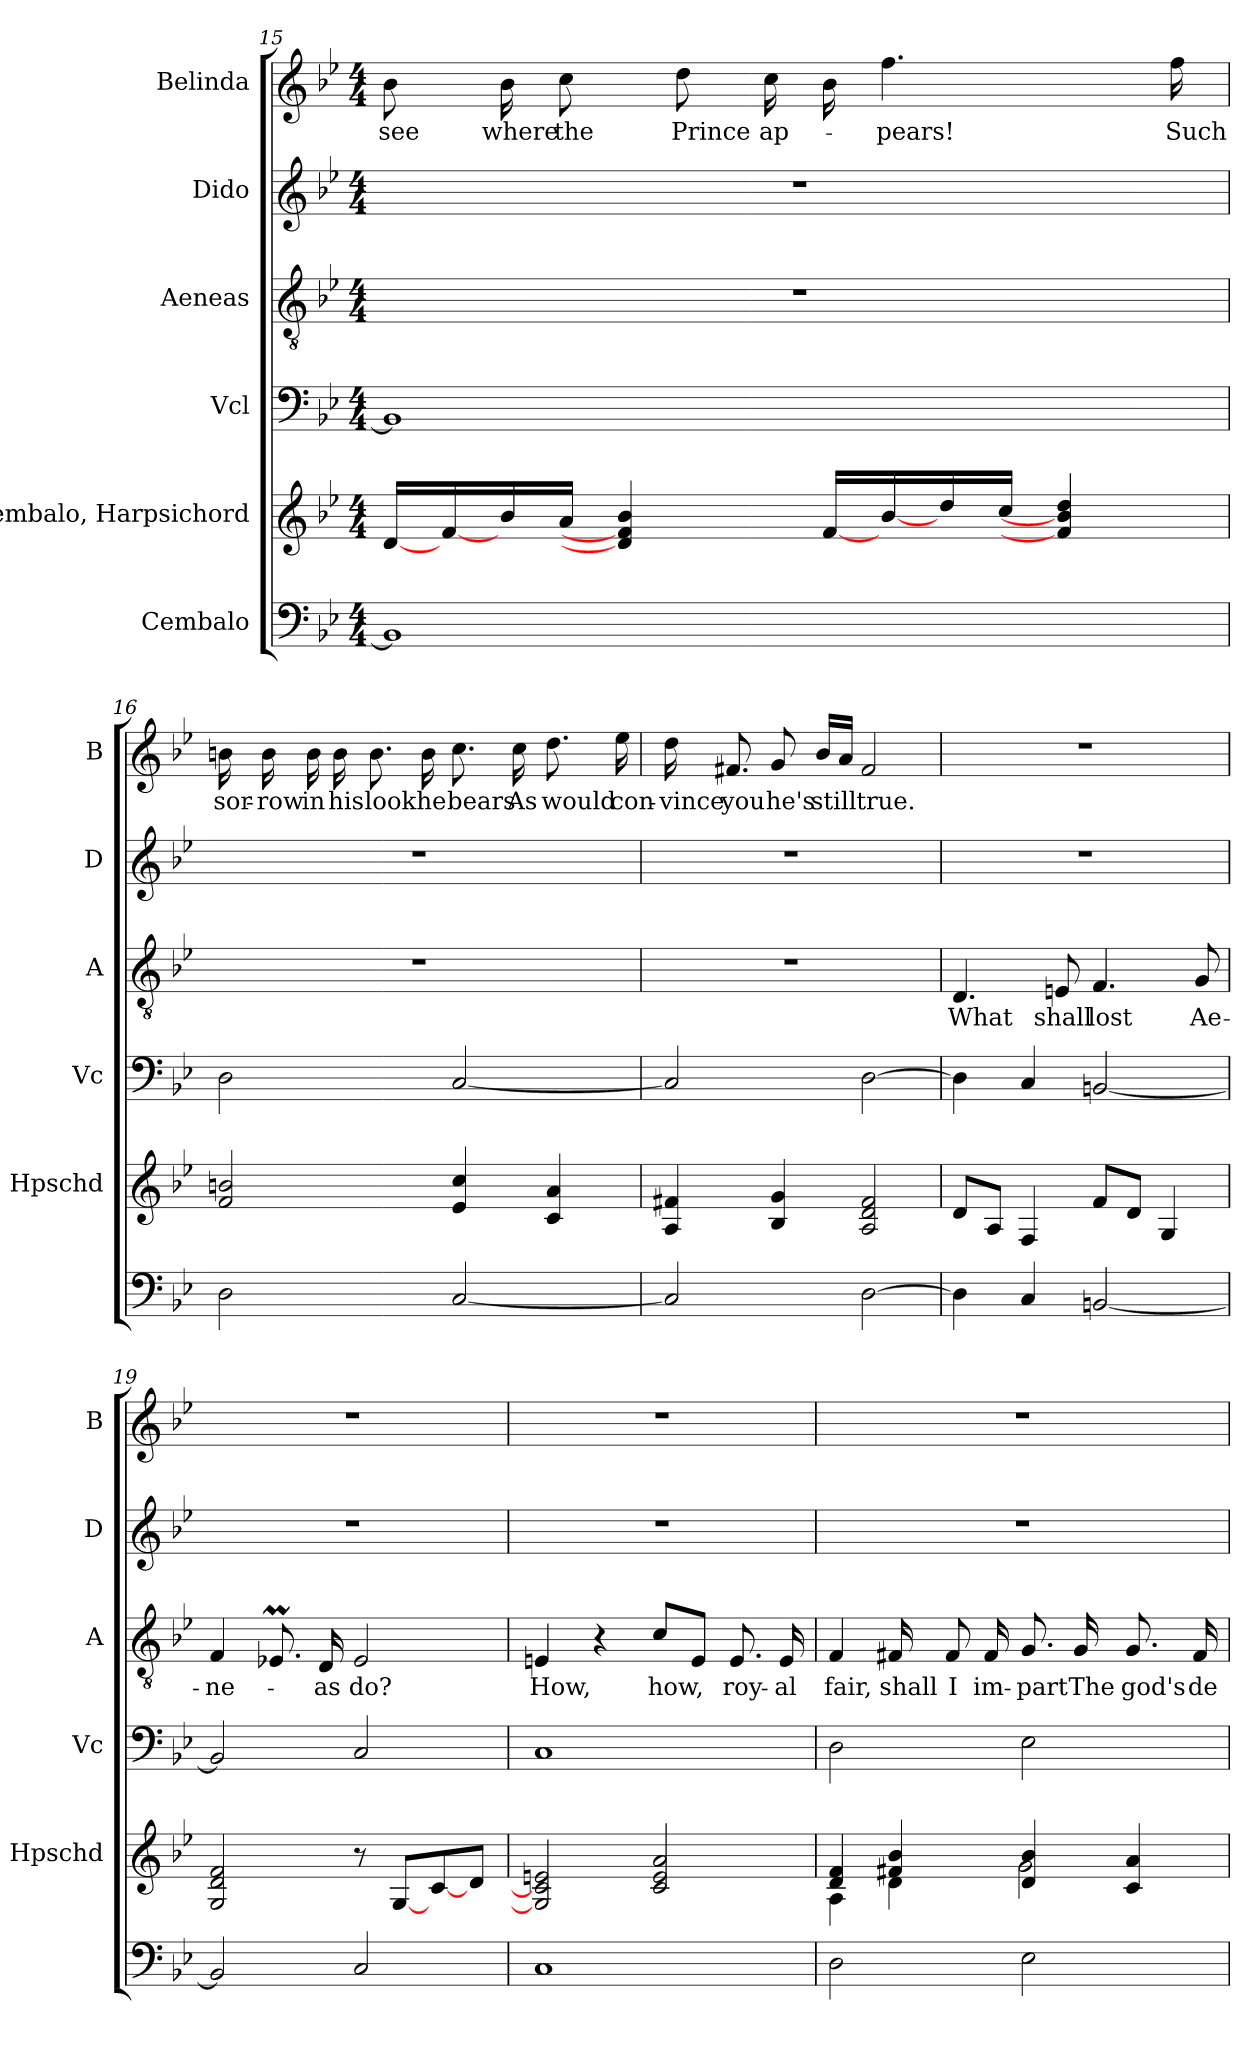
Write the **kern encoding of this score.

**kern	**kern	**kern	**kern	**text	**kern	**kern	**text
*part6	*part5	*part4	*part3	*part3	*part2	*part1	*part1
*staff6	*staff5	*staff4	*staff3	*staff3	*staff2	*staff1	*staff1
*I"Cembalo	*I"Cembalo, Harpsichord	*I"Vcl	*I"Aeneas	*	*I"Dido	*I"Belinda	*
*	*I'Hpschd	*I'Vc	*I'A	*	*I'D	*I'B	*
!!LO:LB:g=z
*clefF4	*clefG2	*clefF4	*clefGv2	*	*clefG2	*clefG2	*
*k[b-e-]	*k[b-e-]	*k[b-e-]	*k[b-e-]	*	*k[b-e-]	*k[b-e-]	*
*M4/4	*M4/4	*M4/4	*M4/4	*	*M4/4	*M4/4	*
=15	=15	=15	=15	=15	=15	=15	=15
!	!	!	!	!	!	!	!LO:LY:b
1BB-]	[16d/LL	1BB-]	1r	.	1r	8b-\	see
.	[16f/	.	.	.	.	.	.
!	!	!	!	!	!	!	!LO:LY:b
.	16b-/	.	.	.	.	16b-\	where
!	!	!	!	!	!	!	!LO:LY:b
.	16a/JJ	.	.	.	.	8cc\	the
.	4d/] 4f/] 4b-/	.	.	.	.	.	.
!	!	!	!	!	!	!	!LO:LY:b
.	.	.	.	.	.	8dd\	Prince
!	!	!	!	!	!	!	!LO:LY:b
.	.	.	.	.	.	16cc\	ap-
.	[16f/LL	.	.	.	.	16b-\	.
!	!	!	!	!	!	!	!LO:LY:b
.	[16b-/	.	.	.	.	4.ff\	-pears!
.	16dd/	.	.	.	.	.	.
.	16cc/JJ	.	.	.	.	.	.
.	4f/] 4b-/] 4dd/	.	.	.	.	.	.
!	!	!	!	!	!	!	!LO:LY:b
.	.	.	.	.	.	16ff\	Such
=16	=16	=16	=16	=16	=16	=16	=16
!	!	!	!	!	!	!	!LO:LY:b
2D\	2f/ 2bn/	2D\	1r	.	1r	16bn\	sor-
!	!	!	!	!	!	!	!LO:LY:b
.	.	.	.	.	.	16b\	-row
!	!	!	!	!	!	!	!LO:LY:b
.	.	.	.	.	.	16b\	in
!	!	!	!	!	!	!	!LO:LY:b
.	.	.	.	.	.	16b\	his
!	!	!	!	!	!	!	!LO:LY:b
.	.	.	.	.	.	8.b\	look
!	!	!	!	!	!	!	!LO:LY:b
.	.	.	.	.	.	16b\	he
!	!	!	!	!	!	!	!LO:LY:b
[2C/	4e-/ 4cc/	[2C/	.	.	.	8.cc\	bears
!	!	!	!	!	!	!	!LO:LY:b
.	.	.	.	.	.	16cc\	As
!	!	!	!	!	!	!	!LO:LY:b
.	4c/ 4a/	.	.	.	.	8.dd\	would
!	!	!	!	!	!	!	!LO:LY:b
.	.	.	.	.	.	16ee-\	con-
!!LO:PB:g=z
=17	=17	=17	=17	=17	=17	=17	=17
!	!	!	!	!	!	!	!LO:LY:b
2C/]	4A/ 4f#X/	2C/]	1r	.	1r	16dd\	-vince
!	!	!	!	!	!	!	!LO:LY:b
.	.	.	.	.	.	8.f#X/	you
!	!	!	!	!	!	!	!LO:LY:b
.	4B-/ 4g/	.	.	.	.	8g/	he's
!	!	!	!	!	!	!	!LO:LY:b
.	.	.	.	.	.	16b-/LL	still
.	.	.	.	.	.	16a/JJ	.
!	!	!	!	!	!	!	!LO:LY:b
[2D\	2A/ 2d/ 2f#/	[2D\	.	.	.	2f#/	true.
=18	=18	=18	=18	=18	=18	=18	=18
!	!	!	!	!LO:LY:b	!	!	!
4D\]	8d/L	4D\]	4.D/	What	1r	1r	.
.	8A/J	.	.	.	.	.	.
4C/	4F/	4C/	.	.	.	.	.
!	!	!	!	!LO:LY:b	!	!	!
.	.	.	8En/	shall	.	.	.
!	!	!	!	!LO:LY:b	!	!	!
[2BBn/	8f/L	[2BBn/	4.F/	lost	.	.	.
.	8d/J	.	.	.	.	.	.
.	4G/	.	.	.	.	.	.
!	!	!	!	!LO:LY:b	!	!	!
.	.	.	8G/	Ae-	.	.	.
=19	=19	=19	=19	=19	=19	=19	=19
!	!	!	!	!LO:LY:b	!	!	!
2BB/]	2G/ 2d/ 2f/	2BB/]	4F/	-ne-	1r	1r	.
.	.	.	8.E-XM/	.	.	.	.
!	!	!	!	!LO:LY:b	!	!	!
.	.	.	16D/	-as	.	.	.
!	!	!	!	!LO:LY:b	!	!	!
2C/	8r	2C/	2E-/	do?	.	.	.
.	[8G/L	.	.	.	.	.	.
.	[8c/	.	.	.	.	.	.
.	8d/J	.	.	.	.	.	.
=20	=20	=20	=20	=20	=20	=20	=20
!	!	!	!	!LO:LY:b	!	!	!
1C	2G/] 2c/] 2en/	1C	4En/	How,	1r	1r	.
.	.	.	4r	.	.	.	.
!	!	!	!	!LO:LY:b	!	!	!
.	2c/ 2e/ 2a/	.	8c/L	how,	.	.	.
.	.	.	8E/J	.	.	.	.
!	!	!	!	!LO:LY:b	!	!	!
.	.	.	8.E/	roy-	.	.	.
!	!	!	!	!LO:LY:b	!	!	!
.	.	.	16E/	-al	.	.	.
!!LO:LB:g=z
=21	=21	=21	=21	=21	=21	=21	=21
*	*^	*	*	*	*	*	*
!	!	!	!	!	!LO:LY:b	!	!	!
2D\	4d/ 4f/	4A\	2D\	4F/	fair,	1r	1r	.
!	!	!	!	!	!LO:LY:b	!	!	!
.	4f#X/ 4b-/	4d\	.	16F#X/	shall	.	.	.
!	!	!	!	!	!LO:LY:b	!	!	!
.	.	.	.	8F#/	I	.	.	.
!	!	!	!	!	!LO:LY:b	!	!	!
.	.	.	.	16F#/	im-	.	.	.
!	!	!	!	!	!LO:LY:b	!	!	!
2E-\	4d/ 4b-/	2g\	2E-\	8.G/	-part	.	.	.
!	!	!	!	!	!LO:LY:b	!	!	!
.	.	.	.	16G/	The	.	.	.
!	!	!	!	!	!LO:LY:b	!	!	!
.	4c/ 4a/	.	.	8.G/	god's	.	.	.
!	!	!	!	!	!LO:LY:b	!	!	!
.	.	.	.	16F#/	de-	.	.	.
*	*v	*v	*	*	*	*	*	*
=	=	=	=	=	=	=	=
*-	*-	*-	*-	*-	*-	*-	*-
